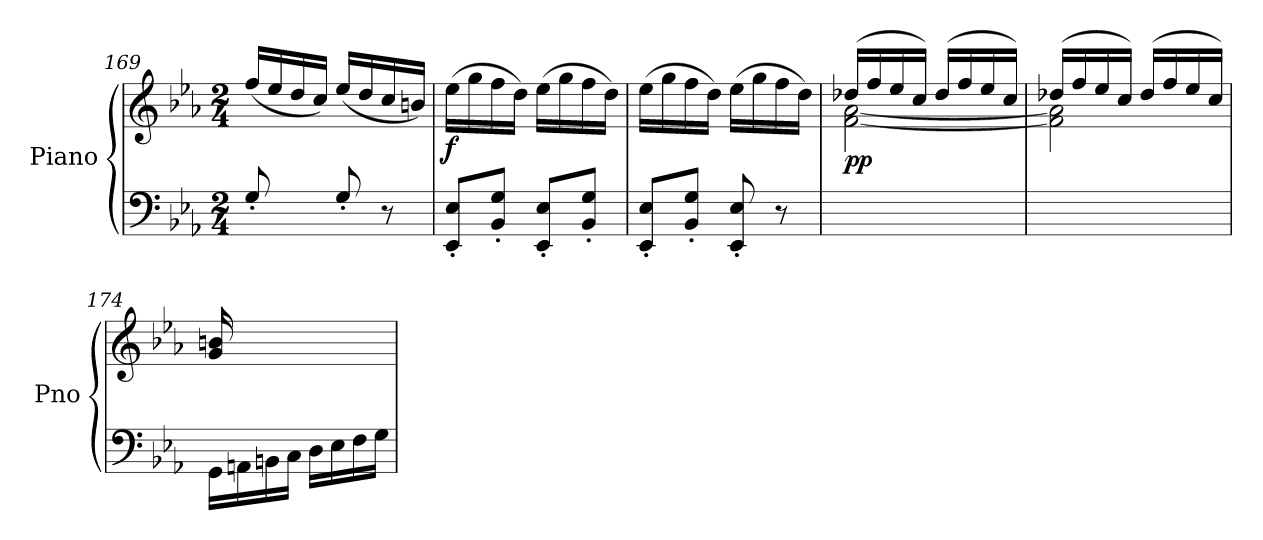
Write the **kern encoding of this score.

**kern	**kern	**dynam
*part1	*part1	*part1
*staff2	*staff1	*staff1/2
*I"Piano	*	*
*I'Pno	*	*
*clefF4	*clefG2	*
*k[b-e-a-]	*k[b-e-a-]	*
*M2/4	*M2/4	*
=169	=169	=169
*	*^	*
8G'/L	(>16ff/LL	8ryy	.
.	16ee-/	.	.
8ryy	16dd/	8e-\' 8g\'J	.
.	16cc/JJ)	.	.
8G'/	(>16ee-/LL	4ryy	.
.	16dd/	.	.
8r	16cc/	.	.
.	16bn/JJ)	.	.
*	*v	*v	*
=170	=170	=170
!	!	!LO:DY:b
8EE-/' 8E-/'L	(16ee-\LL	f
.	16gg\	.
8BB-/' 8G/'J	16ff\	.
.	16dd\JJ)	.
8EE-/' 8E-/'L	(16ee-\LL	.
.	16gg\	.
8BB-/' 8G/'J	16ff\	.
.	16dd\JJ)	.
=171	=171	=171
8EE-/' 8E-/'L	(16ee-\LL	.
.	16gg\	.
8BB-/' 8G/'J	16ff\	.
.	16dd\JJ)	.
8EE-/' 8E-/'	(16ee-\LL	.
.	16gg\	.
8r	16ff\	.
.	16dd\JJ)	.
=172	=172	=172
*	*^	*
!	!	!	!LO:DY:b
2ryy	(>16dd-X/LL	[2f\ [2a-\	pp
.	16ff/	.	.
.	16ee-/	.	.
.	16cc/JJ)	.	.
.	(>16dd-/LL	.	.
.	16ff/	.	.
.	16ee-/	.	.
.	16cc/JJ)	.	.
!!LO:LB:g=z	!!
=173	=173	=173	=173
2ryy	(>16dd-X/LL	2f\] 2a-\]	.
.	16ff/	.	.
.	16ee-/	.	.
.	16cc/JJ)	.	.
.	(>16dd-/LL	.	.
.	16ff/	.	.
.	16ee-/	.	.
.	16cc/JJ)	.	.
*	*v	*v	*
=174	=174	=174
16GG\LL	16g/ 16bn/	.
16AAn\	16ryy	.
16BBn\	8ryy	.
16C\JJ	.	.
16D\LL	4ryy	.
16E-\	.	.
16F\	.	.
16G\JJ	.	.
=	=	=
*-	*-	*-
